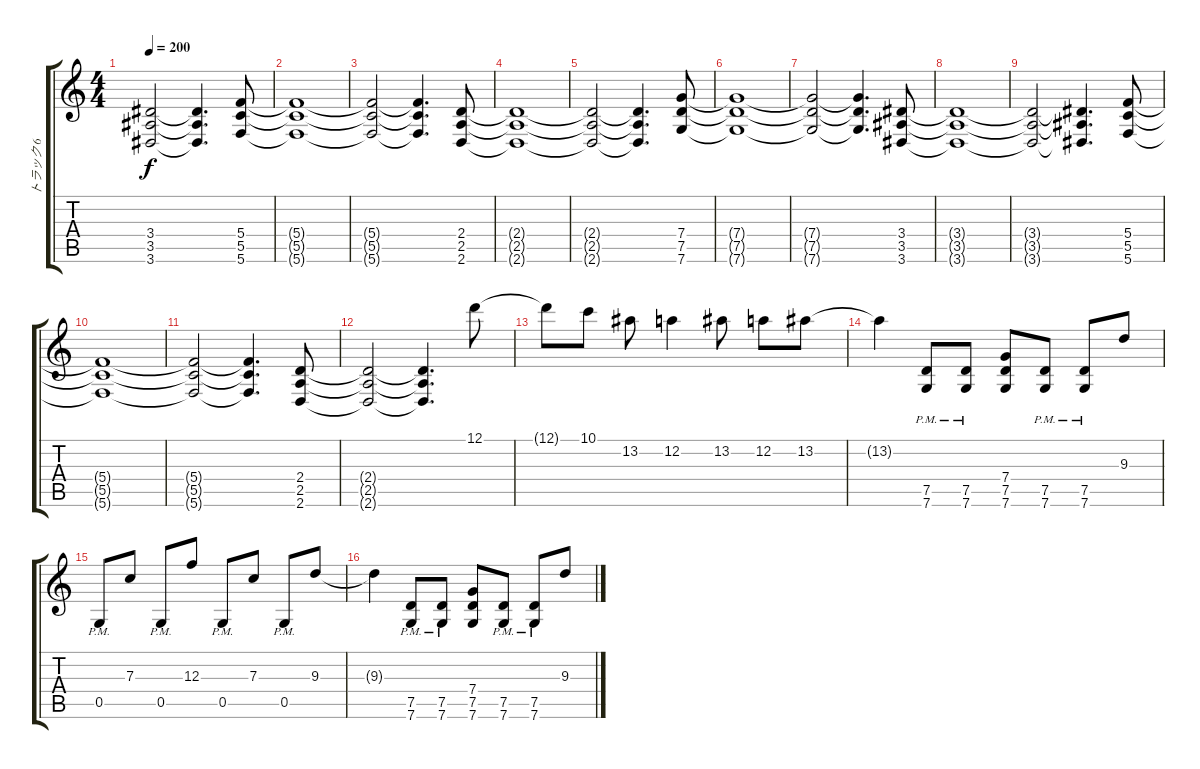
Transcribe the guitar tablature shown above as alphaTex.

\track ("トラック 6" "トラック 6") {instrument overdrivenguitar}
\staff {score tabs}
\tuning (D4 A3 F3 C3 G2 C2) {hide}
\ts (4 4)
\tempo 200
\clef g2
\ks c
(3.4{t} 3.5{t} 3.6{t}).2{dy f} (3.4{t} 3.5{t} 3.6{t}).4{d} (5.4 5.5 5.6).8 |
(5.4{t} 5.5{t} 5.6{t}).1 |
(5.4{t} 5.5{t} 5.6{t}).2 (5.4{t} 5.5{t} 5.6{t}).4{d} (2.4 2.5 2.6).8 |
(2.4{t} 2.5{t} 2.6{t}).1 |
(2.4{t} 2.5{t} 2.6{t}).2 (2.4{t} 2.5{t} 2.6{t}).4{d} (7.4 7.5 7.6).8 |
(7.4{t} 7.5{t} 7.6{t}).1 |
(7.4{t} 7.5{t} 7.6{t}).2 (7.4{t} 7.5{t} 7.6{t}).4{d} (3.4 3.5 3.6).8 |
(3.4{t} 3.5{t} 3.6{t}).1 |
(3.4{t} 3.5{t} 3.6{t}).2 (3.4{t} 3.5{t} 3.6{t}).4{d} (5.4 5.5 5.6).8 |
(5.4{t} 5.5{t} 5.6{t}).1 |
(5.4{t} 5.5{t} 5.6{t}).2 (5.4{t} 5.5{t} 5.6{t}).4{d} (2.4 2.5 2.6).8 |
(2.4{t} 2.5{t} 2.6{t}).2 (2.4{t} 2.5{t} 2.6{t}).4{d} 12.1.8 |
12.1{t}.8 10.1.8 13.2.8 12.2.4 13.2.8 12.2.8 13.2.8 |
13.2{t}.4 (7.5{pm} 7.6{pm}).8 (7.5{pm} 7.6{pm}).8 (7.4 7.5 7.6).8 (7.5{pm} 7.6{pm}).8 (7.5{pm} 7.6{pm}).8 9.3.8 |
0.5{pm}.8 7.3.8 0.5{pm}.8 12.3.8 0.5{pm}.8 7.3.8 0.5{pm}.8 9.3.8 |
9.3{t}.4 (7.5{pm} 7.6{pm}).8 (7.5{pm} 7.6{pm}).8 (7.4 7.5 7.6).8 (7.5{pm} 7.6{pm}).8 (7.5{pm} 7.6{pm}).8 9.3.8
